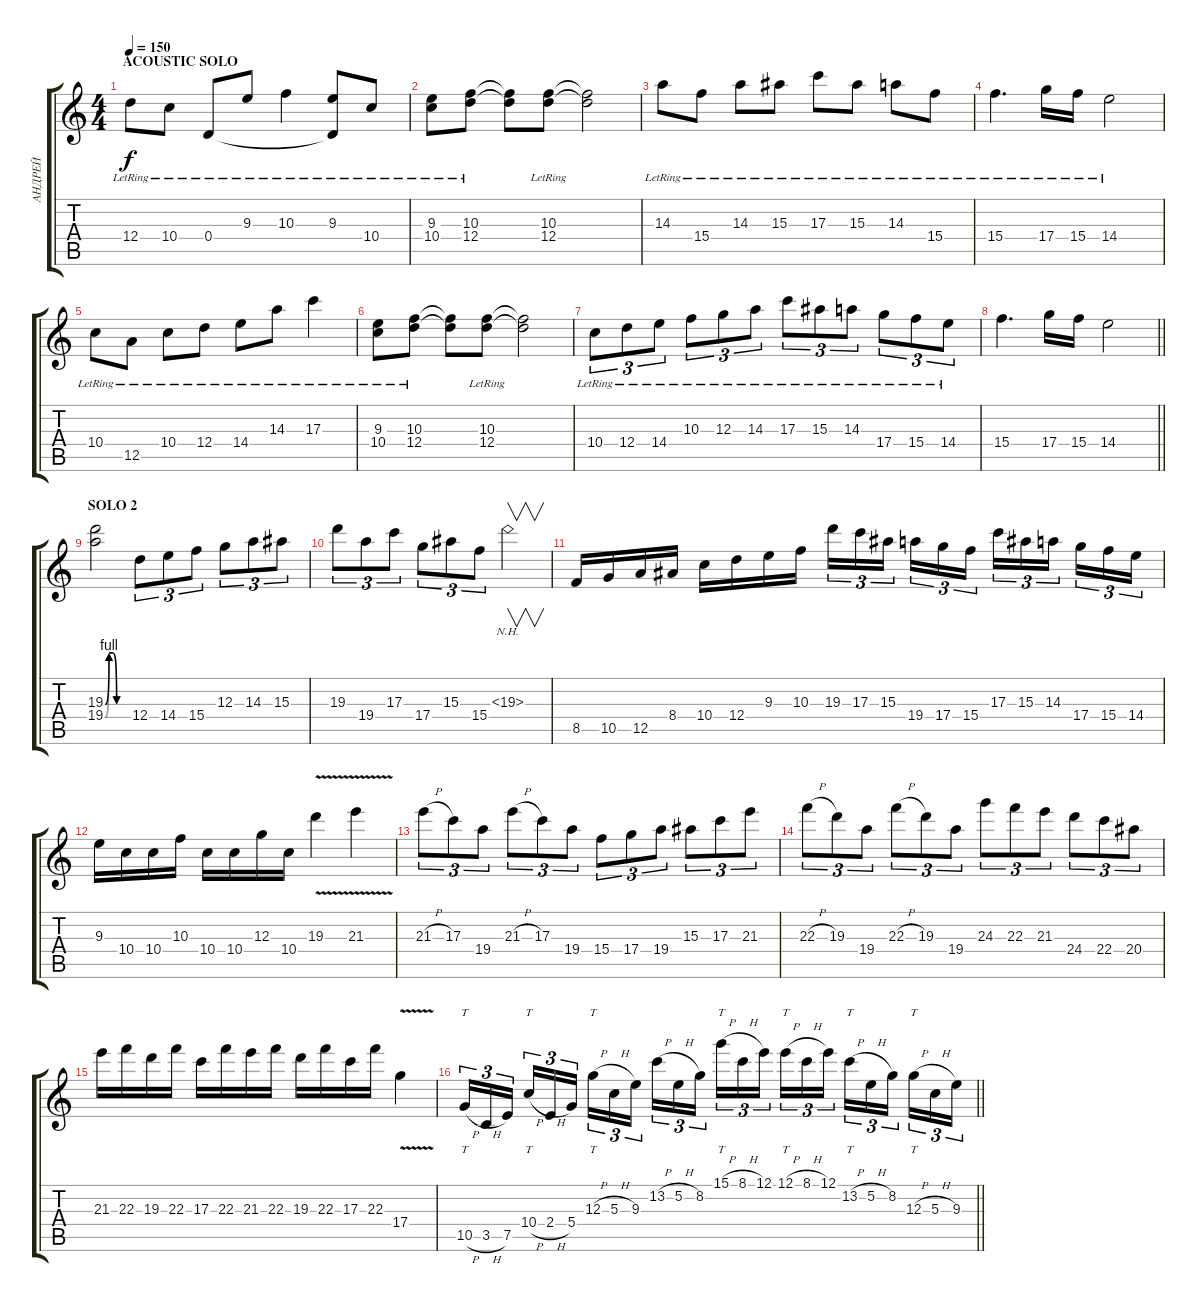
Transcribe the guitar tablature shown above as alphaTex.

\track ("АНДРЕЙ" "АНДРЕЙ") {instrument distortionguitar}
\staff {score tabs}
\tuning (E4 B3 G3 D3 A2 E2) {hide}
\ts (4 4)
\section ("" "ACOUSTIC SOLO")
\tempo 150
\clef g2
\ks c
12.4{lr}.8{dy f volume 16 instrument acousticguitarsteel} 10.4{lr}.8 0.4{lr}.8 9.3{lr}.8 10.3{lr}.4 (9.3{lr} 0.4{t}).8 10.4{lr}.8 |
(9.3{lr} 10.4{lr}).8 (10.3{lr} 12.4{lr}).8 (10.3{t} 12.4{t}).8 (10.3{lr} 12.4{lr}).8 (10.3{t} 12.4{t}).2 |
14.3{lr}.8 15.4{lr}.8 14.3{lr}.8 15.3{lr}.8 17.3{lr}.8 15.3{lr}.8 14.3{lr}.8 15.4{lr}.8 |
15.4{lr}.4{d} 17.4{lr}.16 15.4{lr}.16 14.4{lr}.2 |
10.4{lr}.8 12.5{lr}.8 10.4{lr}.8 12.4{lr}.8 14.4{lr}.8 14.3{lr}.8 17.3{lr}.4 |
(9.3{lr} 10.4{lr}).8 (10.3{lr} 12.4{lr}).8 (10.3{t} 12.4{t}).8 (10.3{lr} 12.4{lr}).8 (10.3{t} 12.4{t}).2 |
10.4{lr}.8{tu (3 2)} 12.4{lr}.8{tu (3 2)} 14.4{lr}.8{tu (3 2)} 10.3{lr}.8{tu (3 2)} 12.3{lr}.8{tu (3 2)} 14.3{lr}.8{tu (3 2)} 17.3{lr}.8{tu (3 2)} 15.3{lr}.8{tu (3 2)} 14.3{lr}.8{tu (3 2)} 17.4{lr}.8{tu (3 2)} 15.4{lr}.8{tu (3 2)} 14.4{lr}.8{tu (3 2)} |
\barLineRight lightlight
15.4.4{d} 17.4.16 15.4.16 14.4.2 |
\section ("" "SOLO 2")
(19.3{be (custom 0 0 10 4 20 4 30 0 60 0)} 19.4{be (custom 0 0 10 4 20 4 30 0 60 0)}).2{instrument distortionguitar} 12.4.8{tu (3 2)} 14.4.8{tu (3 2)} 15.4.8{tu (3 2)} 12.3.8{tu (3 2)} 14.3.8{tu (3 2)} 15.3.8{tu (3 2)} |
19.3.8{tu (3 2)} 19.4.8{tu (3 2)} 17.3.8{tu (3 2)} 17.4.8{tu (3 2)} 15.3.8{tu (3 2)} 15.4.8{tu (3 2)} 19.3{nh}.2{v} |
8.5.16 10.5.16 12.5.16 8.4.16 10.4.16 12.4.16 9.3.16 10.3.16 19.3.16{tu (3 2)} 17.3.16{tu (3 2)} 15.3.16{tu (3 2) beam splitsecondary} 19.4.16{tu (3 2)} 17.4.16{tu (3 2)} 15.4.16{tu (3 2)} 17.3.16{tu (3 2)} 15.3.16{tu (3 2)} 14.3.16{tu (3 2) beam splitsecondary} 17.4.16{tu (3 2)} 15.4.16{tu (3 2)} 14.4.16{tu (3 2)} |
9.3.16 10.4.16 10.4.16 10.3.16 10.4.16 10.4.16 12.3.16 10.4.16 19.3{v}.4 21.3{v}.4 |
21.3{h}.8{tu (3 2)} 17.3.8{tu (3 2)} 19.4.8{tu (3 2)} 21.3{h}.8{tu (3 2)} 17.3.8{tu (3 2)} 19.4.8{tu (3 2)} 15.4.8{tu (3 2)} 17.4.8{tu (3 2)} 19.4.8{tu (3 2)} 15.3.8{tu (3 2)} 17.3.8{tu (3 2)} 21.3.8{tu (3 2)} |
22.3{h}.8{tu (3 2)} 19.3.8{tu (3 2)} 19.4.8{tu (3 2)} 22.3{h}.8{tu (3 2)} 19.3.8{tu (3 2)} 19.4.8{tu (3 2)} 24.3.8{tu (3 2)} 22.3.8{tu (3 2)} 21.3.8{tu (3 2)} 24.4.8{tu (3 2)} 22.4.8{tu (3 2)} 20.4.8{tu (3 2)} |
21.3.16 22.3.16 19.3.16 22.3.16 17.3.16 22.3.16 21.3.16 22.3.16 19.3.16 22.3.16 17.3.16 22.3.16 17.4{v}.4 |
\barLineRight lightlight
10.5{h}.16{tt tu (3 2)} 3.5{h}.16{tu (3 2)} 7.5.16{tu (3 2) beam splitsecondary} 10.4{h}.16{tt tu (3 2)} 2.4{h}.16{tu (3 2)} 5.4.16{tu (3 2)} 12.3{h}.16{tt tu (3 2)} 5.3{h}.16{tu (3 2)} 9.3.16{tu (3 2) beam splitsecondary} 13.2{h}.16{tu (3 2)} 5.2{h}.16{tu (3 2)} 8.2.16{tu (3 2)} 15.1{h}.16{tt tu (3 2)} 8.1{h}.16{tu (3 2)} 12.1.16{tu (3 2) beam splitsecondary} 12.1{h}.16{tt tu (3 2)} 8.1{h}.16{tu (3 2)} 12.1.16{tu (3 2)} 13.2{h}.16{tt tu (3 2)} 5.2{h}.16{tu (3 2)} 8.2.16{tu (3 2) beam splitsecondary} 12.3{h}.16{tt tu (3 2)} 5.3{h}.16{tu (3 2)} 9.3.16{tu (3 2)}
